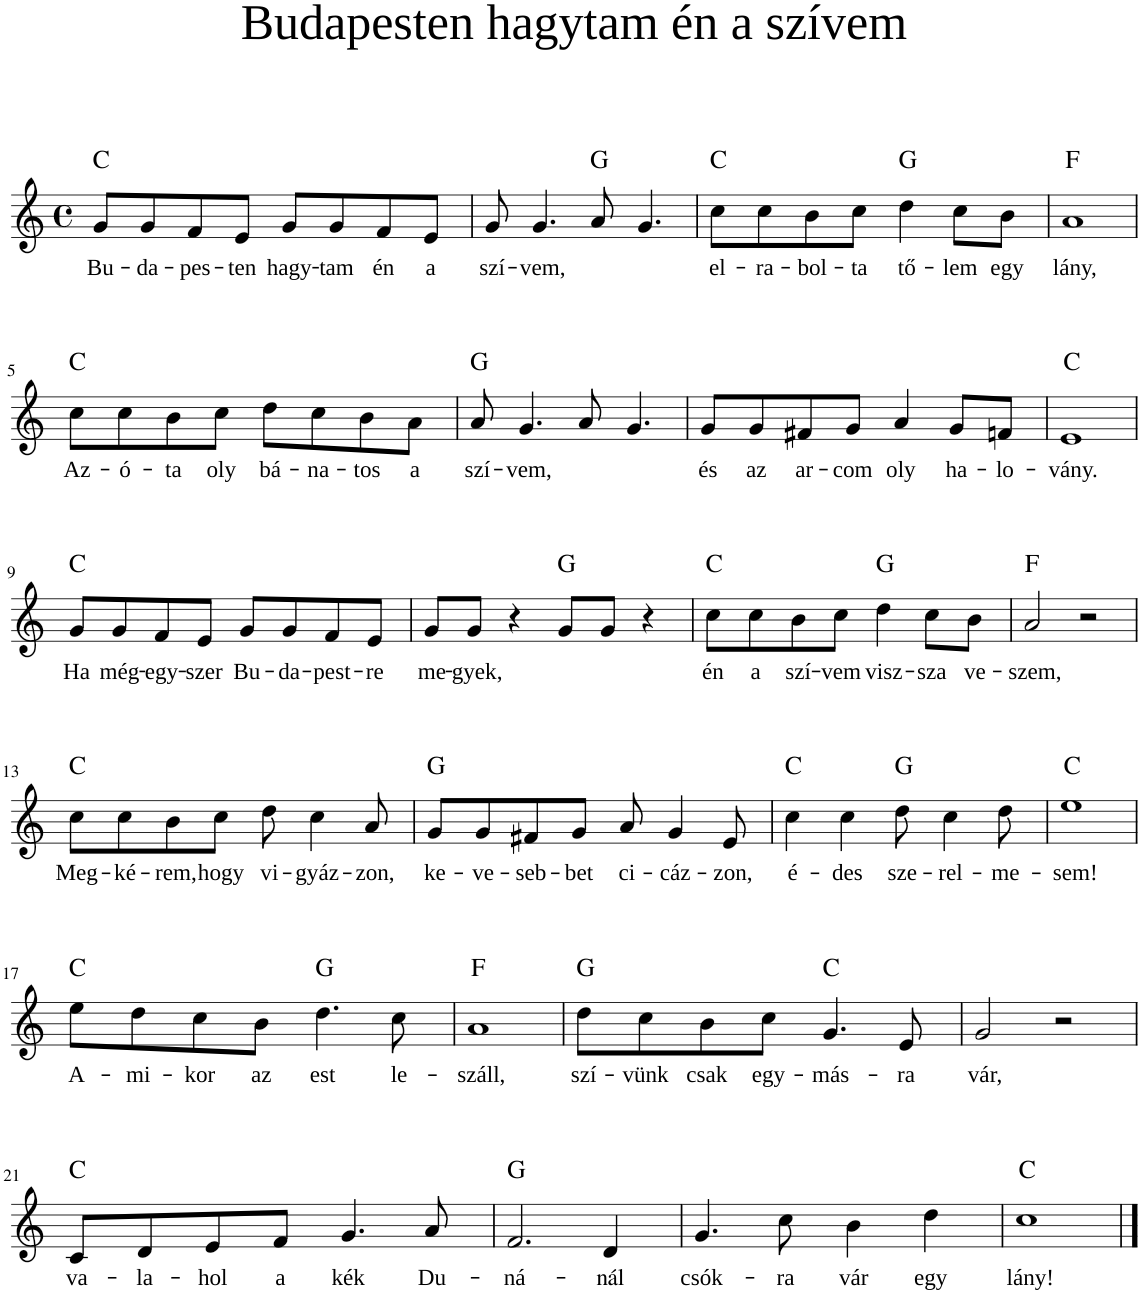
**kern	**text	**harte
*part1	*part1	*part1
*staff1	*staff1	*
*I"Piano	*	*
*I'Pno	*	*
*clefG2	*	*
*k[]	*	*
*M4/4	*	*
*met(c)	*	*
=1	=1	=1
!	!LO:LY:b	!
8g/L	Bu-	C:maj
!	!LO:LY:b	!
8g/	-da-	.
!	!LO:LY:b	!
8f/	-pes-	.
!	!LO:LY:b	!
8e/J	-ten	.
!	!LO:LY:b	!
8g/L	hagy-	.
!	!LO:LY:b	!
8g/	-tam	.
!	!LO:LY:b	!
8f/	én	.
!	!LO:LY:b	!
8e/J	a	.
=2	=2	=2
!	!LO:LY:b	!
8g/	szí-	.
!	!LO:LY:b	!
4.g/	-vem,	.
8a/	.	G:maj
4.g/	.	.
=3	=3	=3
!	!LO:LY:b	!
8cc\L	el-	C:maj
!	!LO:LY:b	!
8cc\	-ra-	.
!	!LO:LY:b	!
8b\	-bol-	.
!	!LO:LY:b	!
8cc\J	-ta	.
!	!LO:LY:b	!
4dd\	tő-	G:maj
!	!LO:LY:b	!
8cc\L	-lem	.
!	!LO:LY:b	!
8b\J	egy	.
=4	=4	=4
!	!LO:LY:b	!
1a	lány,	F:maj
!!LO:LB:g=z
=5	=5	=5
!	!LO:LY:b	!
8cc\L	Az-	C:maj
!	!LO:LY:b	!
8cc\	-ó-	.
!	!LO:LY:b	!
8b\	-ta	.
!	!LO:LY:b	!
8cc\J	oly	.
!	!LO:LY:b	!
8dd\L	bá-	.
!	!LO:LY:b	!
8cc\	-na-	.
!	!LO:LY:b	!
8b\	-tos	.
!	!LO:LY:b	!
8a\J	a	.
=6	=6	=6
!	!LO:LY:b	!
8a/	szí-	G:maj
!	!LO:LY:b	!
4.g/	-vem,	.
8a/	.	.
4.g/	.	.
=7	=7	=7
!	!LO:LY:b	!
8g/L	és	.
!	!LO:LY:b	!
8g/	az	.
!	!LO:LY:b	!
8f#X/	ar-	.
!	!LO:LY:b	!
8g/J	-com	.
!	!LO:LY:b	!
4a/	oly	.
!	!LO:LY:b	!
8g/L	ha-	.
!	!LO:LY:b	!
8fn/J	-lo-	.
=8	=8	=8
!	!LO:LY:b	!
1e	-vány.	C:maj
!!LO:LB:g=z
=9	=9	=9
!	!LO:LY:b	!
8g/L	Ha	C:maj
!	!LO:LY:b	!
8g/	még-	.
!	!LO:LY:b	!
8f/	-egy-	.
!	!LO:LY:b	!
8e/J	-szer	.
!	!LO:LY:b	!
8g/L	Bu-	.
!	!LO:LY:b	!
8g/	-da-	.
!	!LO:LY:b	!
8f/	-pest-	.
!	!LO:LY:b	!
8e/J	-re	.
=10	=10	=10
!	!LO:LY:b	!
8g/L	me-	.
!	!LO:LY:b	!
8g/J	-gyek,	.
4r	.	.
8g/L	.	G:maj
8g/J	.	.
4r	.	.
=11	=11	=11
!	!LO:LY:b	!
8cc\L	én	C:maj
!	!LO:LY:b	!
8cc\	a	.
!	!LO:LY:b	!
8b\	szí-	.
!	!LO:LY:b	!
8cc\J	-vem	.
!	!LO:LY:b	!
4dd\	visz-	G:maj
!	!LO:LY:b	!
8cc\L	-sza	.
!	!LO:LY:b	!
8b\J	ve-	.
=12	=12	=12
!	!LO:LY:b	!
2a/	-szem,	F:maj
2r	.	.
!!LO:LB:g=z
=13	=13	=13
!	!LO:LY:b	!
8cc\L	Meg-	C:maj
!	!LO:LY:b	!
8cc\	-ké-	.
!	!LO:LY:b	!
8b\	-rem,	.
!	!LO:LY:b	!
8cc\J	hogy	.
!	!LO:LY:b	!
8dd\	vi-	.
!	!LO:LY:b	!
4cc\	-gyáz-	.
!	!LO:LY:b	!
8a/	-zon,	.
=14	=14	=14
!	!LO:LY:b	!
8g/L	ke-	G:maj
!	!LO:LY:b	!
8g/	-ve-	.
!	!LO:LY:b	!
8f#X/	-seb-	.
!	!LO:LY:b	!
8g/J	-bet	.
!	!LO:LY:b	!
8a/	ci-	.
!	!LO:LY:b	!
4g/	-cáz-	.
!	!LO:LY:b	!
8e/	-zon,	.
=15	=15	=15
!	!LO:LY:b	!
4cc\	é-	C:maj
!	!LO:LY:b	!
4cc\	-des	.
!	!LO:LY:b	!
8dd\	sze-	G:maj
!	!LO:LY:b	!
4cc\	-rel-	.
!	!LO:LY:b	!
8dd\	-me-	.
=16	=16	=16
!	!LO:LY:b	!
1ee	-sem!	C:maj
!!LO:LB:g=z
=17	=17	=17
!	!LO:LY:b	!
8ee\L	A-	C:maj
!	!LO:LY:b	!
8dd\	-mi-	.
!	!LO:LY:b	!
8cc\	-kor	.
!	!LO:LY:b	!
8b\J	az	.
!	!LO:LY:b	!
4.dd\	est	G:maj
!	!LO:LY:b	!
8cc\	le-	.
=18	=18	=18
!	!LO:LY:b	!
1a	-száll,	F:maj
=19	=19	=19
!	!LO:LY:b	!
8dd\L	szí-	G:maj
!	!LO:LY:b	!
8cc\	-vünk	.
!	!LO:LY:b	!
8b\	csak	.
!	!LO:LY:b	!
8cc\J	egy-	.
!	!LO:LY:b	!
4.g/	-más-	C:maj
!	!LO:LY:b	!
8e/	-ra	.
=20	=20	=20
!	!LO:LY:b	!
2g/	vár,	.
2r	.	.
!!LO:LB:g=z
=21	=21	=21
!	!LO:LY:b	!
8c/L	va-	C:maj
!	!LO:LY:b	!
8d/	-la-	.
!	!LO:LY:b	!
8e/	-hol	.
!	!LO:LY:b	!
8f/J	a	.
!	!LO:LY:b	!
4.g/	kék	.
!	!LO:LY:b	!
8a/	Du-	.
=22	=22	=22
!	!LO:LY:b	!
2.f/	-ná-	G:maj
!	!LO:LY:b	!
4d/	-nál	.
=23	=23	=23
!	!LO:LY:b	!
4.g/	csók-	.
!	!LO:LY:b	!
8cc\	-ra	.
!	!LO:LY:b	!
4b\	vár	.
!	!LO:LY:b	!
4dd\	egy	.
=24	=24	=24
!	!LO:LY:b	!
1cc	lány!	C:maj
==	==	==
*-	*-	*-
